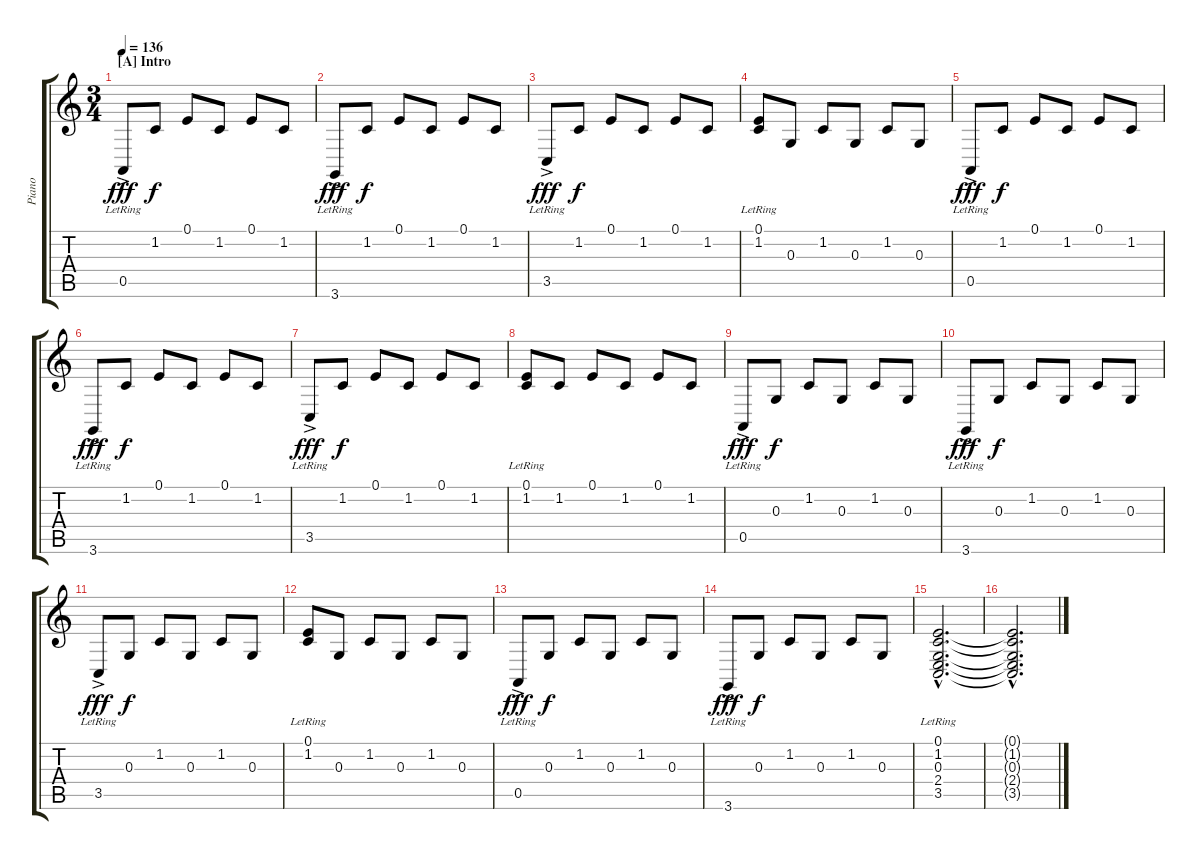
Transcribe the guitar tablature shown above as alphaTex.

\track ("Piano" "Piano") {instrument acousticgrandpiano}
\staff {score tabs}
\tuning (E4 B3 G3 D3 A2 E2) {hide}
\ts (3 4)
\section ("" "[A] Intro")
\tempo 136
\clef g2
\ks aminor
0.5{ac lr}.8{dy fff instrument acousticgrandpiano} 1.2.8{dy f} 0.1.8 1.2.8 0.1.8 1.2.8 |
3.6{ac lr}.8{dy fff} 1.2.8{dy f} 0.1.8 1.2.8 0.1.8 1.2.8 |
3.5{ac lr}.8{dy fff} 1.2.8{dy f} 0.1.8 1.2.8 0.1.8 1.2.8 |
(0.1{lr} 1.2{lr}).8 0.3.8 1.2.8 0.3.8 1.2.8 0.3.8 |
0.5{ac lr}.8{dy fff} 1.2.8{dy f} 0.1.8 1.2.8 0.1.8 1.2.8 |
3.6{ac lr}.8{dy fff} 1.2.8{dy f} 0.1.8 1.2.8 0.1.8 1.2.8 |
3.5{ac lr}.8{dy fff} 1.2.8{dy f} 0.1.8 1.2.8 0.1.8 1.2.8 |
(0.1{lr} 1.2{lr}).8 1.2.8 0.1.8 1.2.8 0.1.8 1.2.8 |
0.5{ac lr}.8{dy fff} 0.3.8{dy f} 1.2.8 0.3.8 1.2.8 0.3.8 |
3.6{ac lr}.8{dy fff} 0.3.8{dy f} 1.2.8 0.3.8 1.2.8 0.3.8 |
3.5{ac lr}.8{dy fff} 0.3.8{dy f} 1.2.8 0.3.8 1.2.8 0.3.8 |
(0.1{lr} 1.2{lr}).8 0.3.8 1.2.8 0.3.8 1.2.8 0.3.8 |
0.5{ac lr}.8{dy fff} 0.3.8{dy f} 1.2.8 0.3.8 1.2.8 0.3.8 |
3.6{ac lr}.8{dy fff} 0.3.8{dy f} 1.2.8 0.3.8 1.2.8 0.3.8 |
(0.1{hac lr} 1.2{hac lr} 0.3{hac lr} 2.4{hac lr} 3.5{hac lr}).2{d} |
(0.1{hac t} 1.2{hac t} 0.3{hac t} 2.4{hac t} 3.5{hac t}).2{d}
